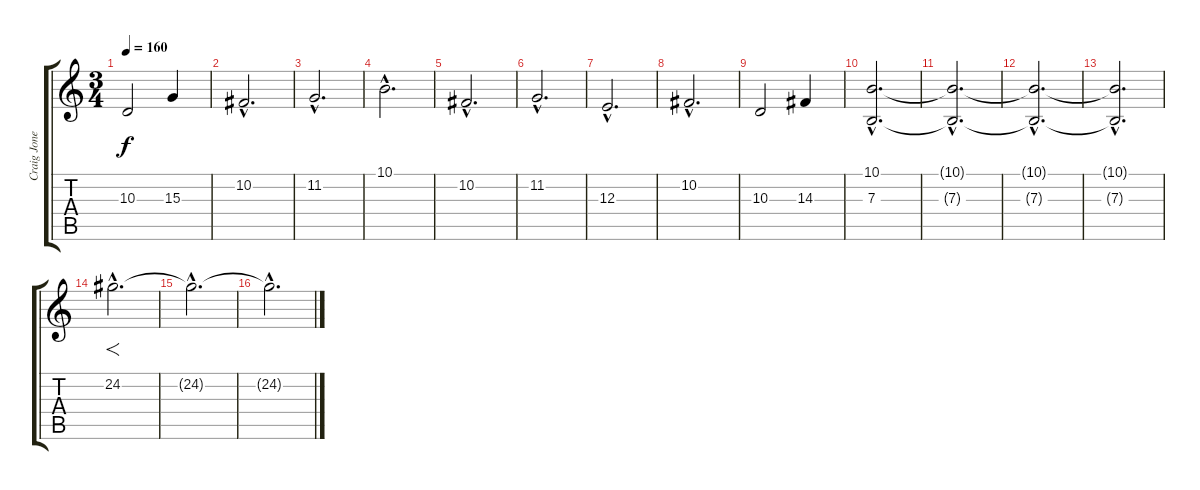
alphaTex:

\track ("Craig Jones" "Craig Jone") {instrument sitar}
\staff {score tabs}
\tuning (Db4 Ab3 E3 B2 Gb2 B1) {hide}
\ts (3 4)
\tempo 160
\clef g2
\ks c
10.3.2{dy f} 15.3.4 |
10.2{hac}.2{d} |
11.2{hac}.2{d} |
10.1{hac}.2{d} |
10.2{hac}.2{d} |
11.2{hac}.2{d} |
12.3{hac}.2{d} |
10.2{hac}.2{d} |
10.3.2 14.3.4 |
(10.1{hac} 7.3{hac}).2{d} |
(10.1{hac t} 7.3{hac t}).2{d} |
(10.1{hac t} 7.3{hac t}).2{d} |
(10.1{hac t} 7.3{hac t}).2{d} |
24.2{hac}.2{f d instrument telephonering} |
24.2{hac t}.2{d} |
24.2{hac t}.2{d}
